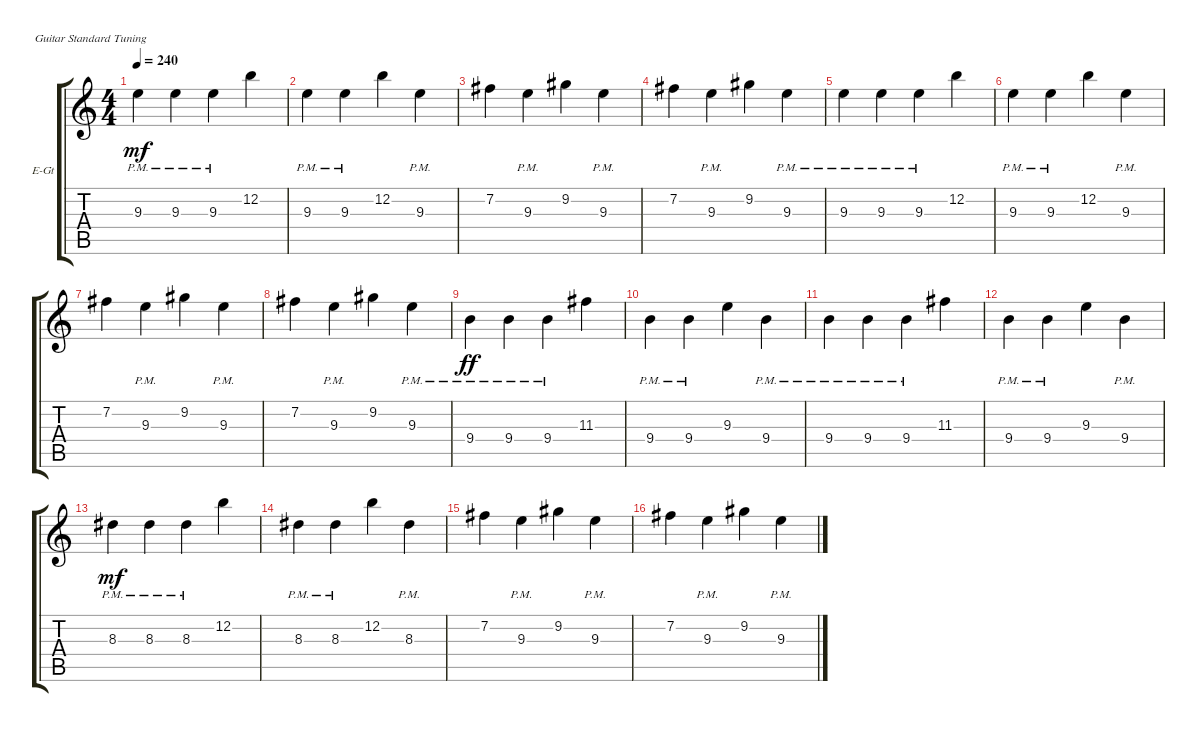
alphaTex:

\defaultSystemsLayout 4
\bracketExtendMode groupsimilarinstruments
\firstSystemTrackNameOrientation horizontal
\otherSystemsTrackNameOrientation horizontal
\track ("Lead Guitar" "E-Gt") {instrument overdrivenguitar}
\staff {score tabs}
\tuning (E4 B3 G3 D3 A2 E2)
\ts (4 4)
\tempo 240
\clef g2
\ks c
9.3{pm}.4{dy mf} 9.3{pm}.4 9.3{pm}.4 12.2.4 |
9.3{pm}.4 9.3{pm}.4 12.2.4 9.3{pm}.4 |
7.2.4 9.3{pm}.4 9.2.4 9.3{pm}.4 |
7.2.4 9.3{pm}.4 9.2.4 9.3{pm}.4 |
9.3{pm}.4 9.3{pm}.4 9.3{pm}.4 12.2.4 |
9.3{pm}.4 9.3{pm}.4 12.2.4 9.3{pm}.4 |
7.2.4 9.3{pm}.4 9.2.4 9.3{pm}.4 |
7.2.4 9.3{pm}.4 9.2.4 9.3{pm}.4 |
9.4{pm}.4{dy ff} 9.4{pm}.4 9.4{pm}.4 11.3.4 |
9.4{pm}.4 9.4{pm}.4 9.3.4 9.4{pm}.4 |
9.4{pm}.4 9.4{pm}.4 9.4{pm}.4 11.3.4 |
9.4{pm}.4 9.4{pm}.4 9.3.4 9.4{pm}.4 |
8.3{pm}.4{dy mf} 8.3{pm}.4 8.3{pm}.4 12.2.4 |
8.3{pm}.4 8.3{pm}.4 12.2.4 8.3{pm}.4 |
7.2.4 9.3{pm}.4 9.2.4 9.3{pm}.4 |
7.2.4 9.3{pm}.4 9.2.4 9.3{pm}.4
